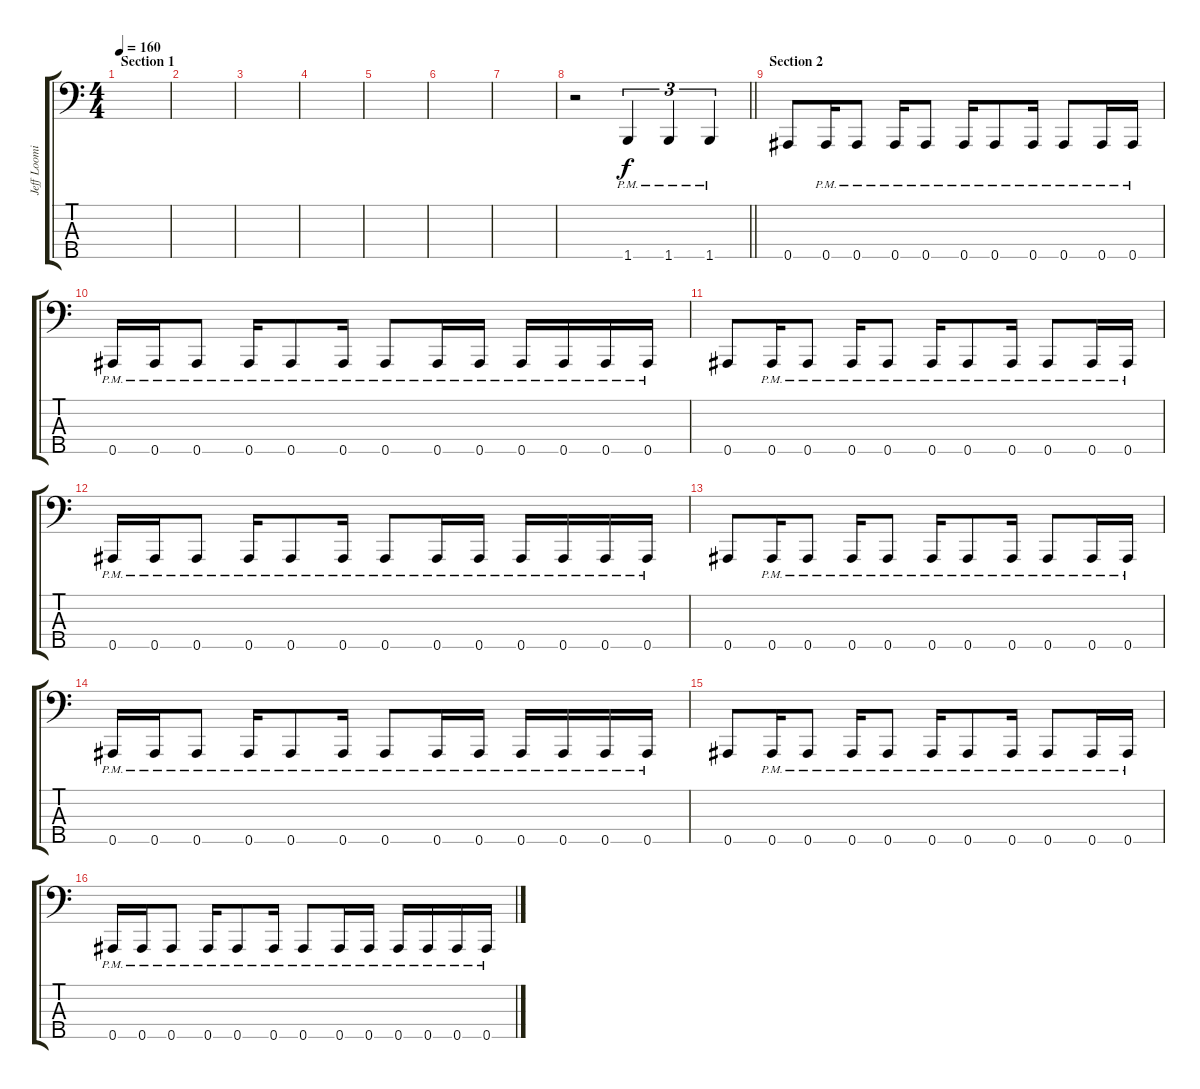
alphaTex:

\track ("Jeff Loomis - bass" "Jeff Loomi") {instrument electricbasspick}
\staff {score tabs}
\tuning (Gb2 Db2 Ab1 Eb1 Bb0) {hide}
\ts (4 4)
\section ("" "Section 1")
\tempo 160
\clef f4
\ks c
|
|
|
|
|
|
|
\barLineRight lightlight
r.2 1.5{pm}.4{tu (3 2)} 1.5{pm}.4{tu (3 2)} 1.5{pm}.4{tu (3 2)} |
\section ("" "Section 2")
0.5.8 0.5{pm}.16 0.5{pm}.8 0.5{pm}.16 0.5{pm}.8 0.5{pm}.16 0.5{pm}.8 0.5{pm}.16 0.5{pm}.8 0.5{pm}.16 0.5{pm}.16 |
0.5{pm}.16 0.5{pm}.16 0.5{pm}.8 0.5{pm}.16 0.5{pm}.8 0.5{pm}.16 0.5{pm}.8 0.5{pm}.16 0.5{pm}.16 0.5{pm}.16 0.5{pm}.16 0.5{pm}.16 0.5{pm}.16 |
0.5.8 0.5{pm}.16 0.5{pm}.8 0.5{pm}.16 0.5{pm}.8 0.5{pm}.16 0.5{pm}.8 0.5{pm}.16 0.5{pm}.8 0.5{pm}.16 0.5{pm}.16 |
0.5{pm}.16 0.5{pm}.16 0.5{pm}.8 0.5{pm}.16 0.5{pm}.8 0.5{pm}.16 0.5{pm}.8 0.5{pm}.16 0.5{pm}.16 0.5{pm}.16 0.5{pm}.16 0.5{pm}.16 0.5{pm}.16 |
0.5.8 0.5{pm}.16 0.5{pm}.8 0.5{pm}.16 0.5{pm}.8 0.5{pm}.16 0.5{pm}.8 0.5{pm}.16 0.5{pm}.8 0.5{pm}.16 0.5{pm}.16 |
0.5{pm}.16 0.5{pm}.16 0.5{pm}.8 0.5{pm}.16 0.5{pm}.8 0.5{pm}.16 0.5{pm}.8 0.5{pm}.16 0.5{pm}.16 0.5{pm}.16 0.5{pm}.16 0.5{pm}.16 0.5{pm}.16 |
0.5.8 0.5{pm}.16 0.5{pm}.8 0.5{pm}.16 0.5{pm}.8 0.5{pm}.16 0.5{pm}.8 0.5{pm}.16 0.5{pm}.8 0.5{pm}.16 0.5{pm}.16 |
0.5{pm}.16 0.5{pm}.16 0.5{pm}.8 0.5{pm}.16 0.5{pm}.8 0.5{pm}.16 0.5{pm}.8 0.5{pm}.16 0.5{pm}.16 0.5{pm}.16 0.5{pm}.16 0.5{pm}.16 0.5{pm}.16
